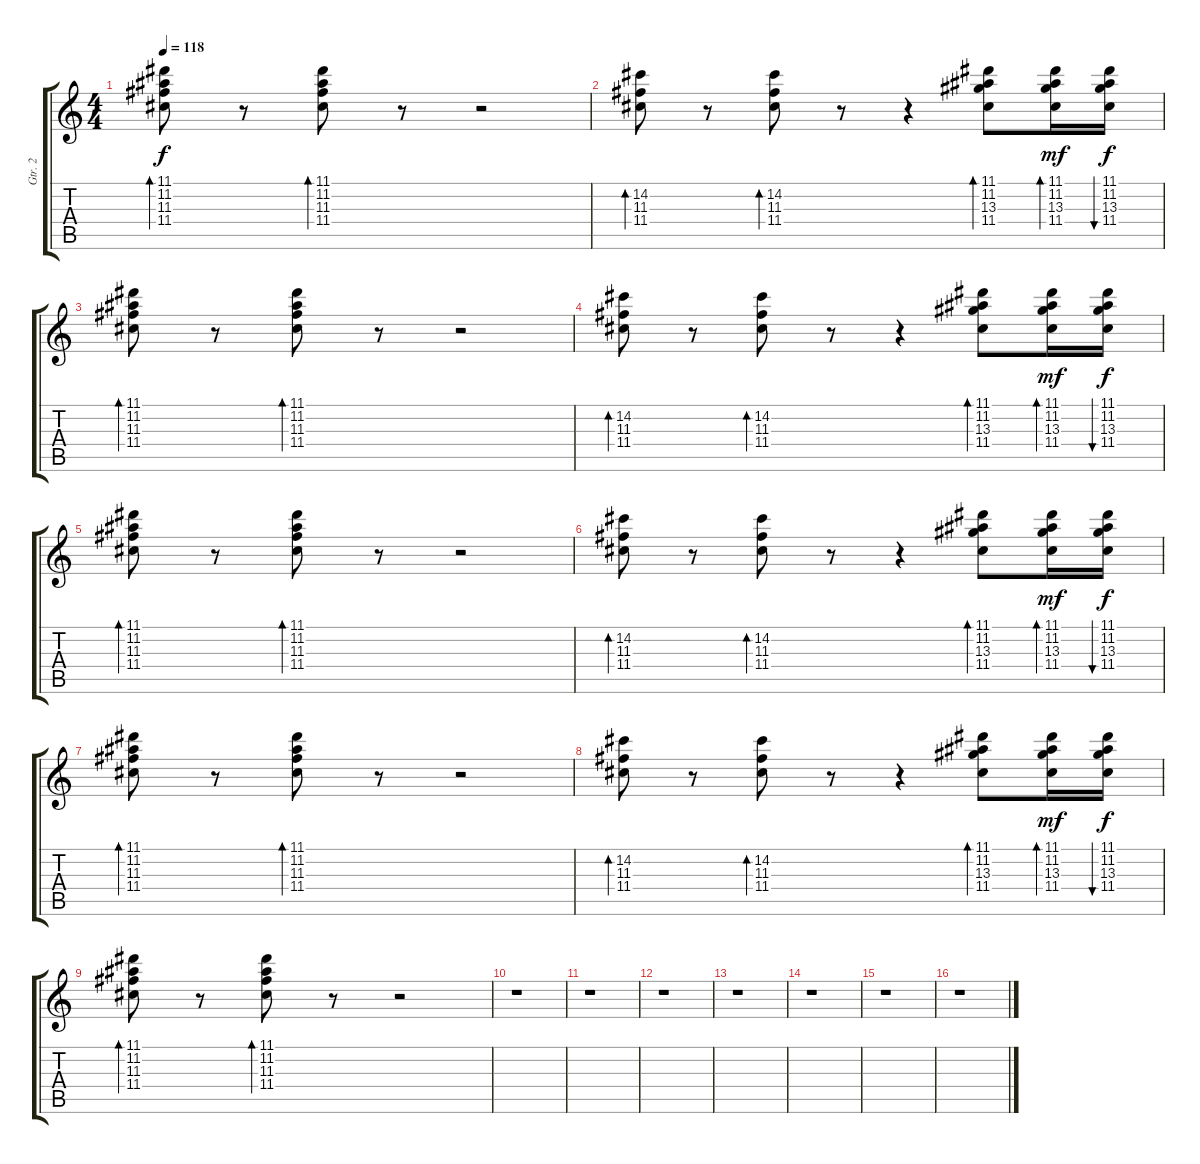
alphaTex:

\track ("Gtr. 2" "Gtr. 2") {instrument electricguitarclean}
\staff {score tabs}
\tuning (E4 B3 G3 D3 A2 E2) {hide}
\ts (4 4)
\tempo 118
\clef g2
\ks c
(11.1 11.2 11.3 11.4).8{bd 60 dy f} r.8 (11.1 11.2 11.3 11.4).8{bd 60} r.8 r.2 |
(14.2 11.3 11.4).8{bd 60} r.8 (14.2 11.3 11.4).8{bd 60} r.8 r.4 (11.1 11.2 13.3 11.4).8{bd 60} (11.1 11.2 13.3 11.4).16{bd 60 dy mf} (11.1 11.2 13.3 11.4).16{bu 60 dy f} |
(11.1 11.2 11.3 11.4).8{bd 60} r.8 (11.1 11.2 11.3 11.4).8{bd 60} r.8 r.2 |
(14.2 11.3 11.4).8{bd 60} r.8 (14.2 11.3 11.4).8{bd 60} r.8 r.4 (11.1 11.2 13.3 11.4).8{bd 60} (11.1 11.2 13.3 11.4).16{bd 60 dy mf} (11.1 11.2 13.3 11.4).16{bu 60 dy f} |
(11.1 11.2 11.3 11.4).8{bd 60} r.8 (11.1 11.2 11.3 11.4).8{bd 60} r.8 r.2 |
(14.2 11.3 11.4).8{bd 60} r.8 (14.2 11.3 11.4).8{bd 60} r.8 r.4 (11.1 11.2 13.3 11.4).8{bd 60} (11.1 11.2 13.3 11.4).16{bd 60 dy mf} (11.1 11.2 13.3 11.4).16{bu 60 dy f} |
(11.1 11.2 11.3 11.4).8{bd 60} r.8 (11.1 11.2 11.3 11.4).8{bd 60} r.8 r.2 |
(14.2 11.3 11.4).8{bd 60} r.8 (14.2 11.3 11.4).8{bd 60} r.8 r.4 (11.1 11.2 13.3 11.4).8{bd 60} (11.1 11.2 13.3 11.4).16{bd 60 dy mf} (11.1 11.2 13.3 11.4).16{bu 60 dy f} |
(11.1 11.2 11.3 11.4).8{bd 60} r.8 (11.1 11.2 11.3 11.4).8{bd 60} r.8 r.2 |
r.1 |
r.1 |
r.1 |
r.1 |
r.1 |
r.1 |
r.1
